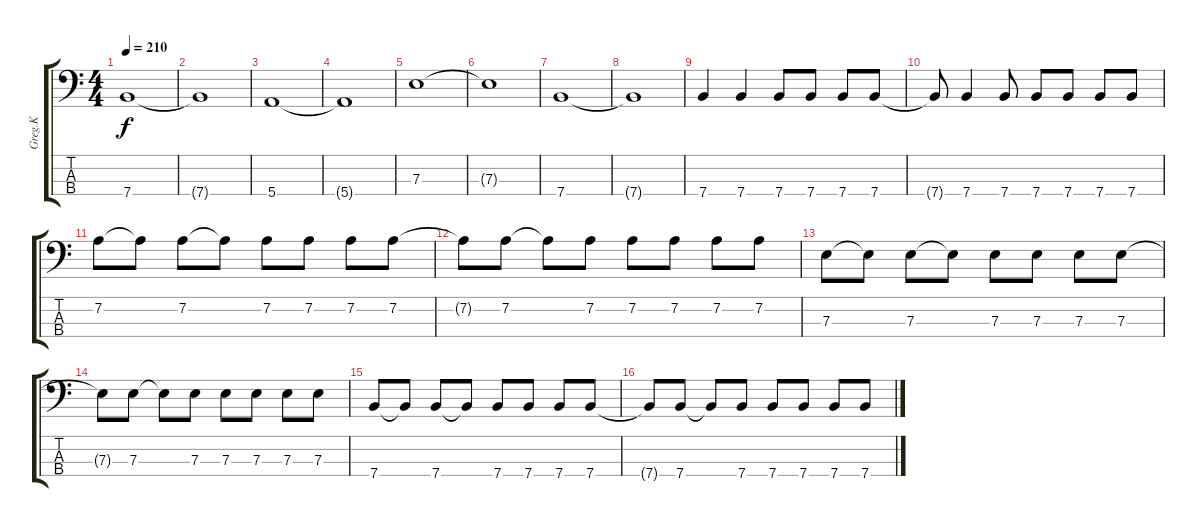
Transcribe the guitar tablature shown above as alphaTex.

\track ("Greg.K" "Greg.K") {instrument electricbassfinger}
\staff {score tabs}
\tuning (G2 D2 A1 E1) {hide}
\ts (4 4)
\tempo 210
\clef f4
\ks c
7.4.1{dy f} |
7.4{t}.1 |
5.4.1 |
5.4{t}.1 |
7.3.1 |
7.3{t}.1 |
7.4.1 |
7.4{t}.1 |
7.4.4 7.4.4 7.4.8 7.4.8 7.4.8 7.4.8 |
7.4{t}.8 7.4.4 7.4.8 7.4.8 7.4.8 7.4.8 7.4.8 |
7.2.8 7.2{t}.8 7.2.8 7.2{t}.8 7.2.8 7.2.8 7.2.8 7.2.8 |
7.2{t}.8 7.2.8 7.2{t}.8 7.2.8 7.2.8 7.2.8 7.2.8 7.2.8 |
7.3.8 7.3{t}.8 7.3.8 7.3{t}.8 7.3.8 7.3.8 7.3.8 7.3.8 |
7.3{t}.8 7.3.8 7.3{t}.8 7.3.8 7.3.8 7.3.8 7.3.8 7.3.8 |
7.4.8 7.4{t}.8 7.4.8 7.4{t}.8 7.4.8 7.4.8 7.4.8 7.4.8 |
7.4{t}.8 7.4.8 7.4{t}.8 7.4.8 7.4.8 7.4.8 7.4.8 7.4.8
